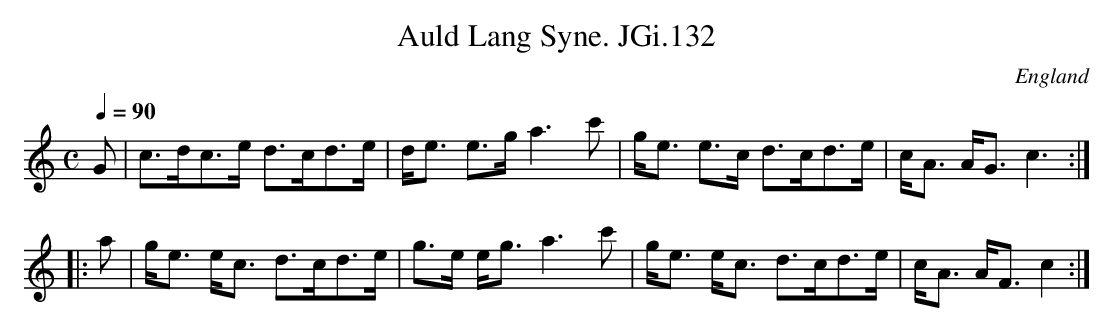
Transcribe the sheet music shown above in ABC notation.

X:1
T:Auld Lang Syne. JGi.132
M:C
L:1/8
Q:1/4=90
O:England
notC:'No 32'
K:C major
G|c>dc>e d>cd>e|d<e e>ga3c'|g<e e>c d>cd>e|c<A A<Gc3:|
|:a|g<e e<c d>cd>e|g>e e<ga3c'|g<e e<c d>cd>e|c<A A<Fc2:|
